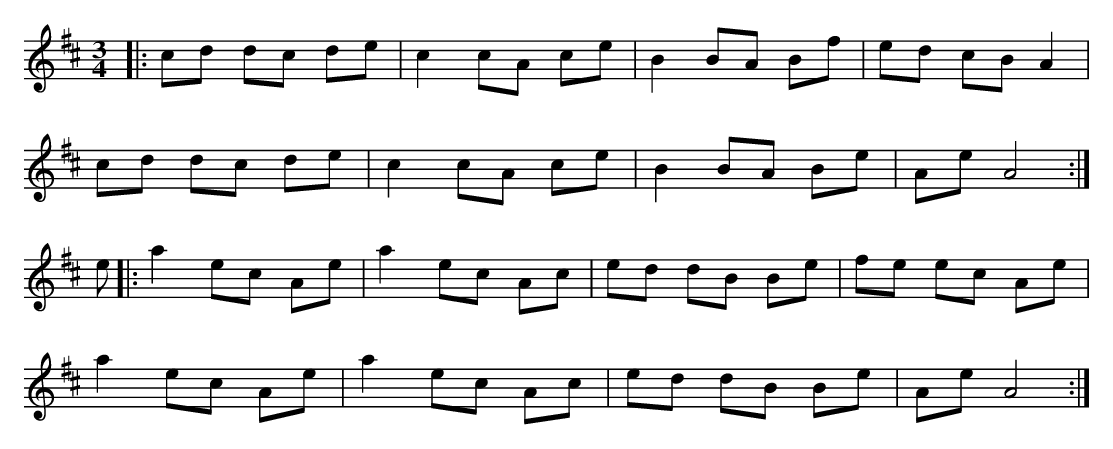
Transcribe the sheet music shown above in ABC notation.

X:1
M:3/4
K:D
|:cd dc de|c2 cA ce|B2 BA Bf|ed cB A2|
cd dc de|c2 cA ce|B2 BA Be|Ae A4:|
e|:a2 ec Ae|a2 ec Ac|ed dB Be|fe ec Ae|
a2 ec Ae|a2 ec Ac|ed dB Be|Ae A4:|
